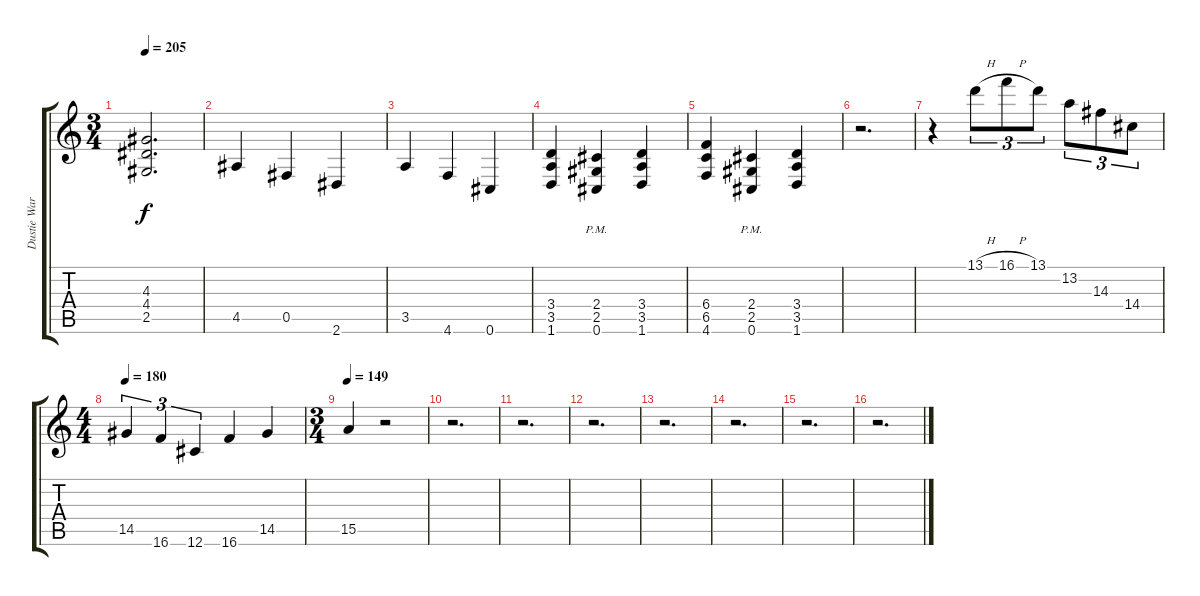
\track ("Dustie Waring Rhythm Gtr." "Dustie War") {instrument distortionguitar}
\staff {score tabs}
\tuning (Db4 Ab3 E3 B2 Gb2 Db2) {hide}
\ts (3 4)
\tempo 205
\clef g2
\ks c
(4.3 4.4 2.5).2{d dy f} |
4.5.4 0.5.4 2.6.4 |
3.5.4 4.6.4 0.6.4 |
(3.4 3.5 1.6).4 (2.4{pm} 2.5{pm} 0.6{pm}).4 (3.4 3.5 1.6).4 |
(6.4 6.5 4.6).4 (2.4{pm} 2.5{pm} 0.6{pm}).4 (3.4 3.5 1.6).4 |
r.2{d} |
r.4 13.1{h}.8{tu (3 2)} 16.1{h}.8{tu (3 2)} 13.1.8{tu (3 2)} 13.2.8{tu (3 2)} 14.3.8{tu (3 2)} 14.4.8{tu (3 2)} |
\ts (4 4)
\tempo 180
14.5.4{tu (3 2)} 16.6.4{tu (3 2)} 12.6.4{tu (3 2)} 16.6.4 14.5.4 |
\ts (3 4)
\tempo 149
15.5.4 r.2 |
r.2{d} |
r.2{d} |
r.2{d} |
r.2{d} |
r.2{d} |
r.2{d} |
r.2{d}
